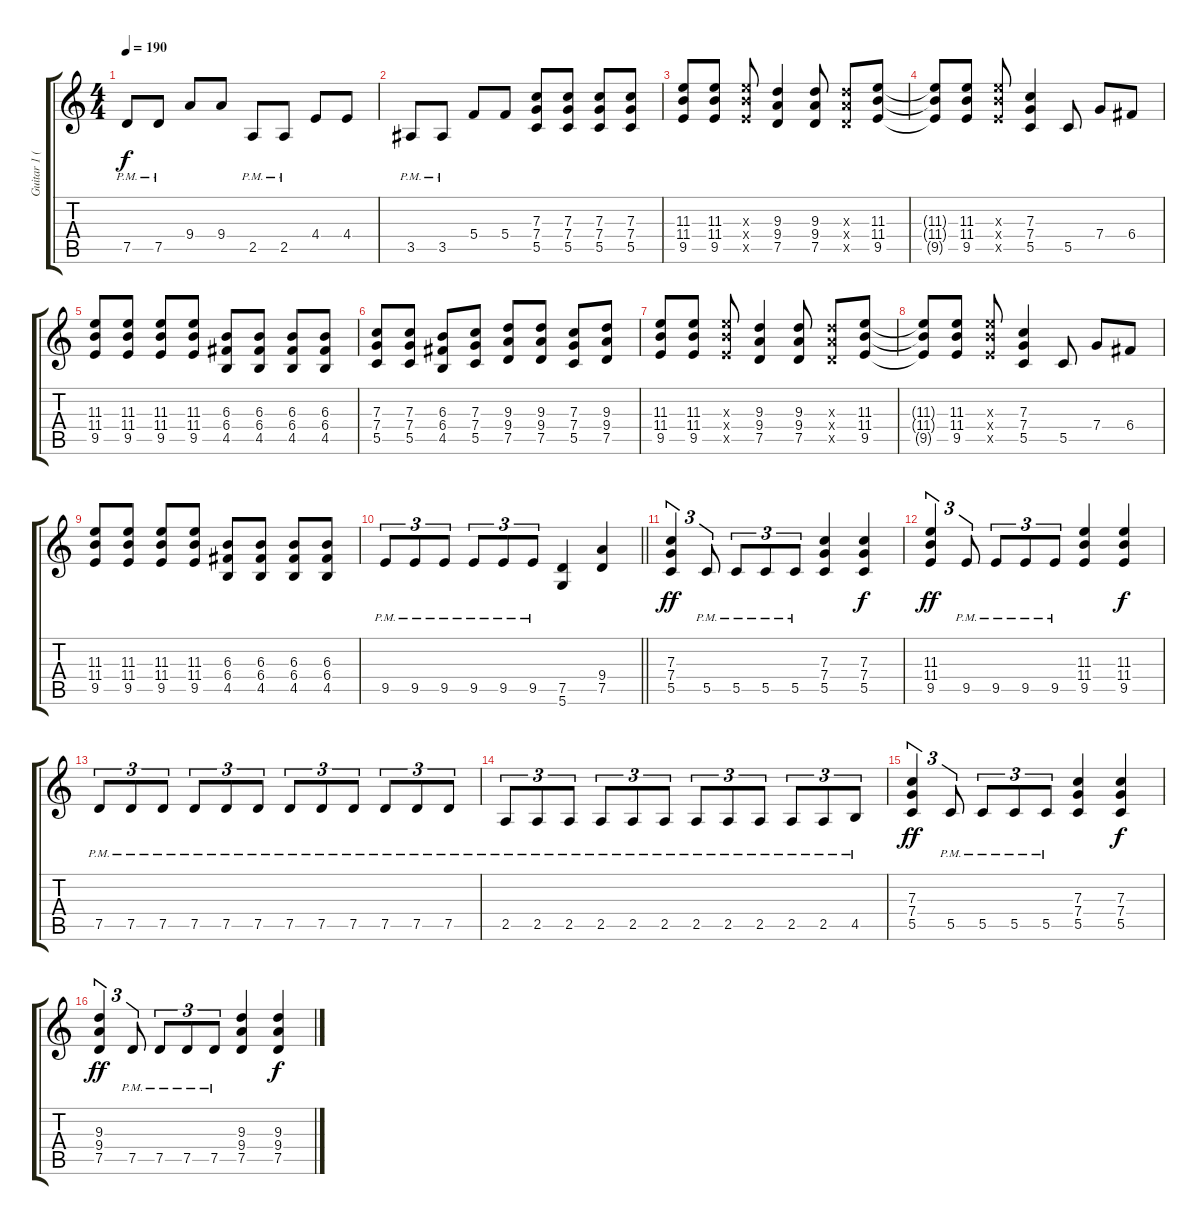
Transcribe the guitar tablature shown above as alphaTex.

\track ("Guitar 1 (Rhythm)" "Guitar 1 (") {instrument distortionguitar}
\staff {score tabs}
\tuning (D4 A3 F3 C3 G2 D2) {hide}
\ts (4 4)
\tempo 190
\clef g2
\ks c
7.5{pm}.8{dy f instrument distortionguitar} 7.5{pm}.8 9.4.8 9.4.8 2.5{pm}.8 2.5{pm}.8 4.4.8 4.4.8 |
3.5{pm}.8 3.5{pm}.8 5.4.8 5.4.8 (7.3 7.4 5.5).8 (7.3 7.4 5.5).8 (7.3 7.4 5.5).8 (7.3 7.4 5.5).8 |
(11.3 11.4 9.5).8 (11.3 11.4 9.5).8 (11.3{x} 11.4{x} 9.5{x}).8 (9.3 9.4 7.5).4 (9.3 9.4 7.5).8 (9.3{x} 9.4{x} 7.5{x}).8 (11.3 11.4 9.5).8 |
(11.3{t} 11.4{t} 9.5{t}).8 (11.3 11.4 9.5).8 (11.3{x} 11.4{x} 9.5{x}).8 (7.3 7.4 5.5).4 5.5.8 7.4.8 6.4.8 |
(11.3 11.4 9.5).8 (11.3 11.4 9.5).8 (11.3 11.4 9.5).8 (11.3 11.4 9.5).8 (6.3 6.4 4.5).8 (6.3 6.4 4.5).8 (6.3 6.4 4.5).8 (6.3 6.4 4.5).8 |
(7.3 7.4 5.5).8 (7.3 7.4 5.5).8 (6.3 6.4 4.5).8 (7.3 7.4 5.5).8 (9.3 9.4 7.5).8 (9.3 9.4 7.5).8 (7.3 7.4 5.5).8 (9.3 9.4 7.5).8 |
(11.3 11.4 9.5).8 (11.3 11.4 9.5).8 (11.3{x} 11.4{x} 9.5{x}).8 (9.3 9.4 7.5).4 (9.3 9.4 7.5).8 (9.3{x} 9.4{x} 7.5{x}).8 (11.3 11.4 9.5).8 |
(11.3{t} 11.4{t} 9.5{t}).8 (11.3 11.4 9.5).8 (11.3{x} 11.4{x} 9.5{x}).8 (7.3 7.4 5.5).4 5.5.8 7.4.8 6.4.8 |
(11.3 11.4 9.5).8 (11.3 11.4 9.5).8 (11.3 11.4 9.5).8 (11.3 11.4 9.5).8 (6.3 6.4 4.5).8 (6.3 6.4 4.5).8 (6.3 6.4 4.5).8 (6.3 6.4 4.5).8 |
\barLineRight lightlight
9.5{pm}.8{tu (3 2)} 9.5{pm}.8{tu (3 2)} 9.5{pm}.8{tu (3 2)} 9.5{pm}.8{tu (3 2)} 9.5{pm}.8{tu (3 2)} 9.5{pm}.8{tu (3 2)} (7.5 5.6).4 (9.4 7.5).4 |
(7.3 7.4 5.5).4{tu (3 2) dy ff} 5.5{pm}.8{tu (3 2)} 5.5{pm}.8{tu (3 2)} 5.5{pm}.8{tu (3 2)} 5.5{pm}.8{tu (3 2)} (7.3 7.4 5.5).4 (7.3 7.4 5.5).4{dy f} |
(11.3 11.4 9.5).4{tu (3 2) dy ff} 9.5{pm}.8{tu (3 2)} 9.5{pm}.8{tu (3 2)} 9.5{pm}.8{tu (3 2)} 9.5{pm}.8{tu (3 2)} (11.3 11.4 9.5).4 (11.3 11.4 9.5).4{dy f} |
7.5{pm}.8{tu (3 2)} 7.5{pm}.8{tu (3 2)} 7.5{pm}.8{tu (3 2)} 7.5{pm}.8{tu (3 2)} 7.5{pm}.8{tu (3 2)} 7.5{pm}.8{tu (3 2)} 7.5{pm}.8{tu (3 2)} 7.5{pm}.8{tu (3 2)} 7.5{pm}.8{tu (3 2)} 7.5{pm}.8{tu (3 2)} 7.5{pm}.8{tu (3 2)} 7.5{pm}.8{tu (3 2)} |
2.5{pm}.8{tu (3 2)} 2.5{pm}.8{tu (3 2)} 2.5{pm}.8{tu (3 2)} 2.5{pm}.8{tu (3 2)} 2.5{pm}.8{tu (3 2)} 2.5{pm}.8{tu (3 2)} 2.5{pm}.8{tu (3 2)} 2.5{pm}.8{tu (3 2)} 2.5{pm}.8{tu (3 2)} 2.5{pm}.8{tu (3 2)} 2.5{pm}.8{tu (3 2)} 4.5{pm}.8{tu (3 2)} |
(7.3 7.4 5.5).4{tu (3 2) dy ff} 5.5{pm}.8{tu (3 2)} 5.5{pm}.8{tu (3 2)} 5.5{pm}.8{tu (3 2)} 5.5{pm}.8{tu (3 2)} (7.3 7.4 5.5).4 (7.3 7.4 5.5).4{dy f} |
(9.3 9.4 7.5).4{tu (3 2) dy ff} 7.5{pm}.8{tu (3 2)} 7.5{pm}.8{tu (3 2)} 7.5{pm}.8{tu (3 2)} 7.5{pm}.8{tu (3 2)} (9.3 9.4 7.5).4 (9.3 9.4 7.5).4{dy f}
